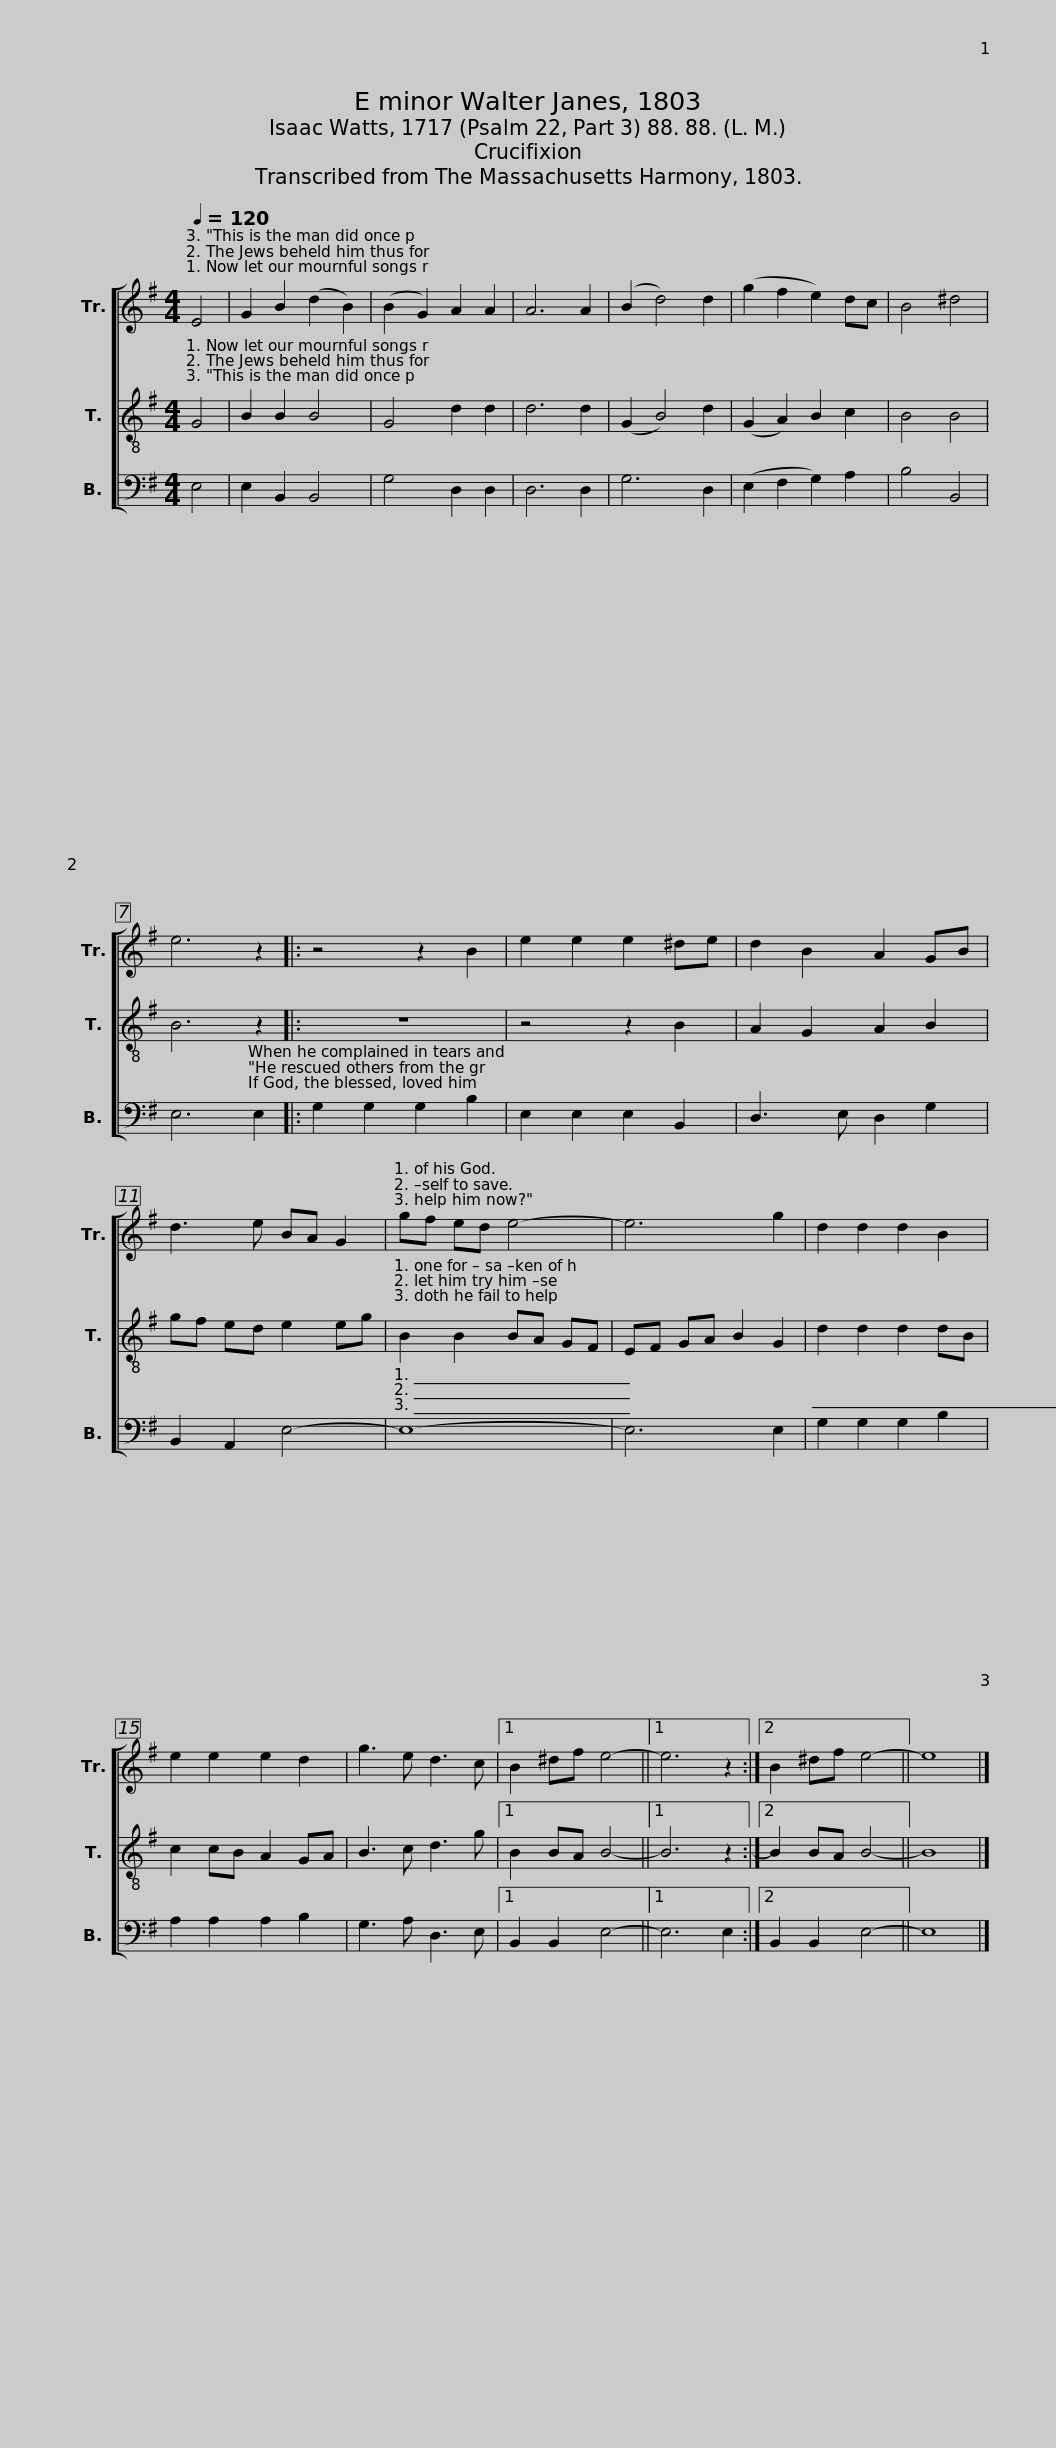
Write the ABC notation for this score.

X:1
%%score [ 1 2 3 ]
L:1/8
Q:1/4=120
M:4/4
I:linebreak $
K:G
V:1 treble
V:2 treble-8
V:3 bass
V:1
 E4 | G2 B2 (d2 B2) | (B2 G2) A2 A2 | A6 A2 | (B2 d4) d2 | %5
 (g2 f2 e2) dc | B4 ^d4 | e6 z2 |: z4 z2 B2 | e2 e2 e2 ^de |$ %10
 d2 B2 A2 GB | d3 e BA G2 |$ gf ed e4- | e6 g2 | d2 d2 d2 B2 | %15
 e2 e2 e2 d2 | g3 e d3 c |1 B2 ^df e4- ||1 e6 z2 :|2$ B2 ^df e4- || %20
 e8 |] %21
V:2
 G4 | B2 B2 B4 | G4 d2 d2 | d6 d2 | (G2 B4) d2 | %5
 (G2 A2) B2 c2 | B4 B4 | B6 z2 |: z8 | z4 z2 B2 |$ %10
 A2 G2 A2 B2 | gf ed e2 eg |$ B2 B2 BA GF | EF GA B2 G2 | d2 d2 d2 dB | %15
 c2 cB A2 GA | B3 c d3 g |1 B2 BA B4- ||1 B6 z2 :|2$ B2 BA B4- || %20
 B8 |] %21
V:3
 E,4 | E,2 B,,2 B,,4 | G,4 D,2 D,2 | D,6 D,2 | G,6 D,2 | %5
 (E,2 F,2 G,2) A,2 | B,4 B,,4 | E,6 E,2 |: G,2 G,2 G,2 B,2 | E,2 E,2 E,2 B,,2 |$ %10
 D,3 E, D,2 G,2 | B,,2 A,,2 E,4- |$ E,8- | E,6 E,2 | G,2 G,2 G,2 B,2 | %15
 A,2 A,2 A,2 B,2 | G,3 A, D,3 E, |1 B,,2 B,,2 E,4- ||1 E,6 E,2 :|2$ B,,2 B,,2 E,4- || %20
 E,8 |] %21
